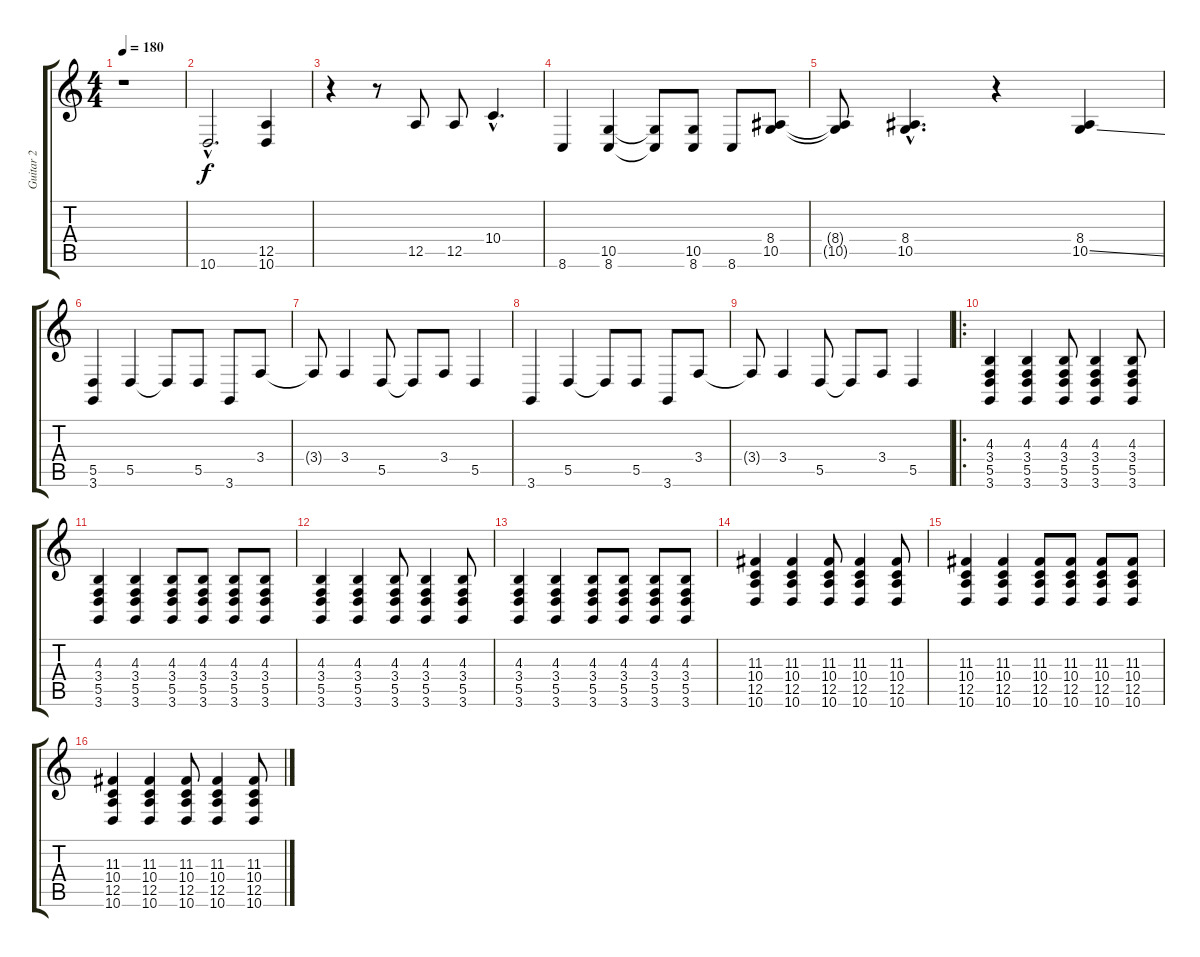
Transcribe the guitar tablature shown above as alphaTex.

\track ("Guitar 2" "Guitar 2") {instrument sopranosax}
\staff {score tabs}
\tuning (E4 B3 G3 D3 A2 E2) {hide}
\ts (4 4)
\tempo 180
\clef g2
\ks c
r.1{dy f instrument sopranosax} |
10.6{hac}.2{d} (12.5 10.6).4 |
r.4 r.8 12.5.8 12.5.8 10.4{hac}.4{d} |
8.6.4 (10.5 8.6).4 (10.5{t} 8.6{t}).8 (10.5 8.6).8 8.6.8 (8.4 10.5).8 |
(8.4{t} 10.5{t}).8 (8.4 10.5{hac}).4{d} r.4 (8.4 10.5{ss}).4 |
(5.5 3.6).4 5.5.4 5.5{t}.8 5.5.8 3.6.8 3.4.8 |
3.4{t}.8 3.4.4 5.5.8 5.5{t}.8 3.4.8 5.5.4 |
3.6.4 5.5.4 5.5{t}.8 5.5.8 3.6.8 3.4.8 |
3.4{t}.8 3.4.4 5.5.8 5.5{t}.8 3.4.8 5.5.4 |
\ro
(4.3 3.4 5.5 3.6).4 (4.3 3.4 5.5 3.6).4 (4.3 3.4 5.5 3.6).8 (4.3 3.4 5.5 3.6).4 (4.3 3.4 5.5 3.6).8 |
(4.3 3.4 5.5 3.6).4 (4.3 3.4 5.5 3.6).4 (4.3 3.4 5.5 3.6).8 (4.3 3.4 5.5 3.6).8 (4.3 3.4 5.5 3.6).8 (4.3 3.4 5.5 3.6).8 |
(4.3 3.4 5.5 3.6).4 (4.3 3.4 5.5 3.6).4 (4.3 3.4 5.5 3.6).8 (4.3 3.4 5.5 3.6).4 (4.3 3.4 5.5 3.6).8 |
(4.3 3.4 5.5 3.6).4 (4.3 3.4 5.5 3.6).4 (4.3 3.4 5.5 3.6).8 (4.3 3.4 5.5 3.6).8 (4.3 3.4 5.5 3.6).8 (4.3 3.4 5.5 3.6).8 |
(11.3 10.4 12.5 10.6).4 (11.3 10.4 12.5 10.6).4 (11.3 10.4 12.5 10.6).8 (11.3 10.4 12.5 10.6).4 (11.3 10.4 12.5 10.6).8 |
(11.3 10.4 12.5 10.6).4 (11.3 10.4 12.5 10.6).4 (11.3 10.4 12.5 10.6).8 (11.3 10.4 12.5 10.6).8 (11.3 10.4 12.5 10.6).8 (11.3 10.4 12.5 10.6).8 |
(11.3 10.4 12.5 10.6).4 (11.3 10.4 12.5 10.6).4 (11.3 10.4 12.5 10.6).8 (11.3 10.4 12.5 10.6).4 (11.3 10.4 12.5 10.6).8
